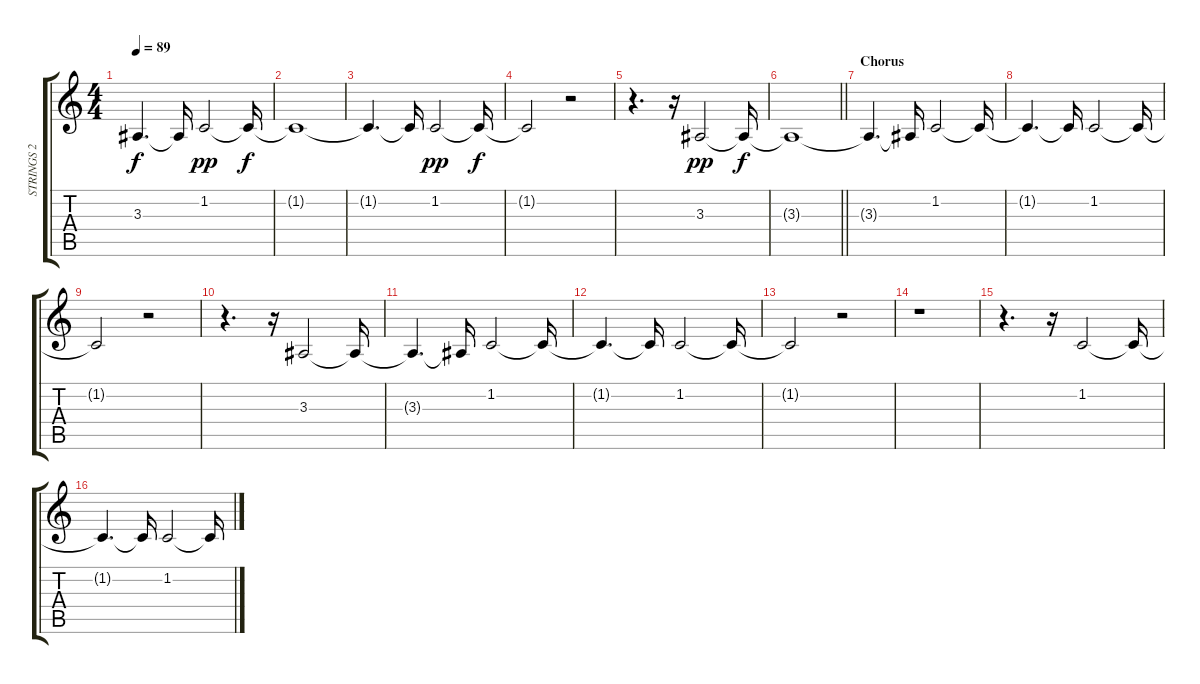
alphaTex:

\track ("STRINGS 2" "STRINGS 2") {instrument pad2warm}
\staff {score tabs}
\tuning (E4 B3 G3 D3 A2 E2) {hide}
\ts (4 4)
\tempo 89
\clef g2
\ks c
3.3{t}.4{d dy f} 3.3{t}.16 1.2.2{dy pp} 1.2{t}.16{dy f} |
1.2{t}.1 |
1.2{t}.4{d} 1.2{t}.16 1.2.2{dy pp} 1.2{t}.16{dy f} |
1.2{t}.2 r.2 |
r.4{d} r.16 3.3.2{dy pp} 3.3{t}.16{dy f} |
\barLineRight lightlight
3.3{t}.1 |
\section ("" "Chorus")
3.3{t}.4{d} 3.3{t}.16 1.2.2 1.2{t}.16 |
1.2{t}.4{d} 1.2{t}.16 1.2.2 1.2{t}.16 |
1.2{t}.2 r.2 |
r.4{d} r.16 3.3.2 3.3{t}.16 |
3.3{t}.4{d} 3.3{t}.16 1.2.2 1.2{t}.16 |
1.2{t}.4{d} 1.2{t}.16 1.2.2 1.2{t}.16 |
1.2{t}.2 r.2 |
r.1 |
r.4{d} r.16 1.2.2 1.2{t}.16 |
1.2{t}.4{d} 1.2{t}.16 1.2.2 1.2{t}.16
